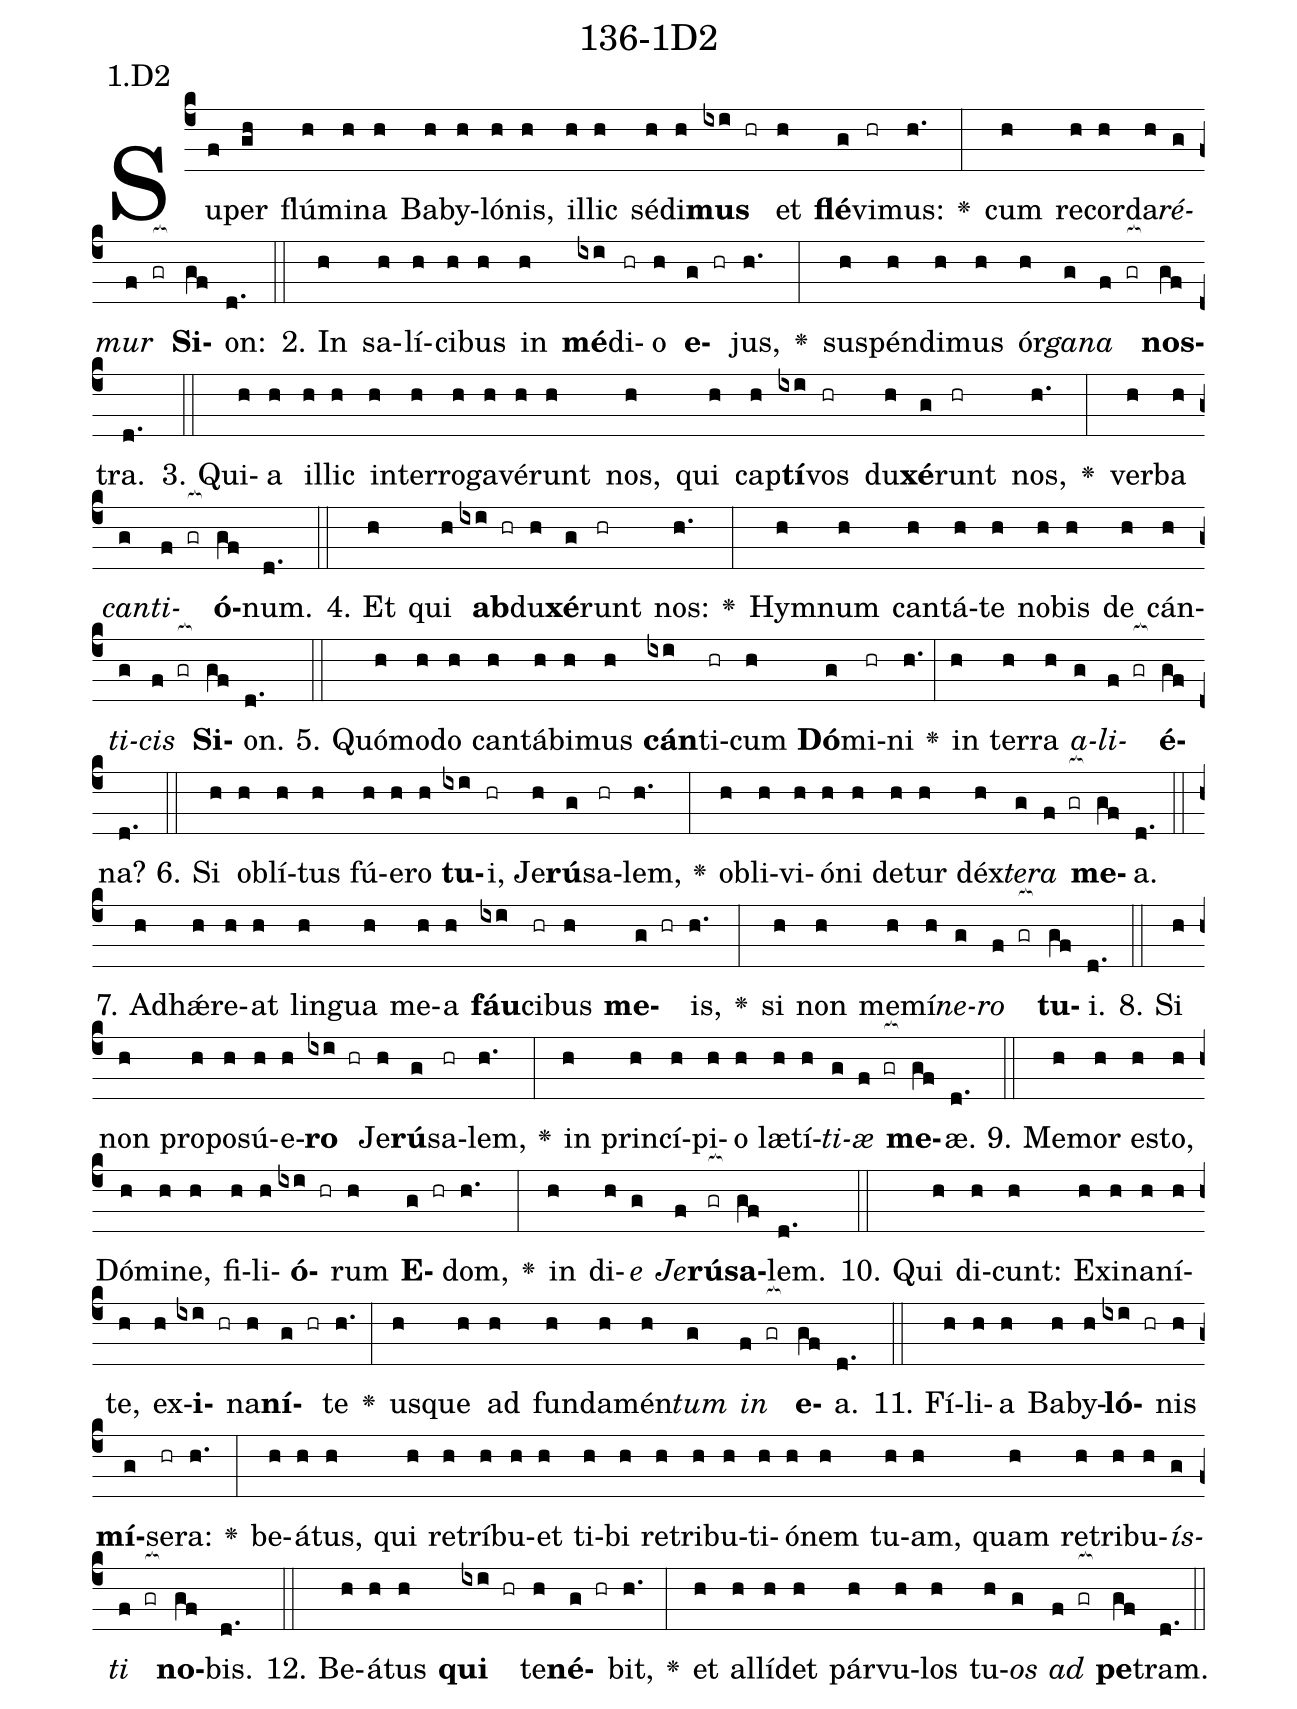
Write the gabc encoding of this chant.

name: 136-1D2;
annotation: 1.D2;
%%
(c4)Su(f)per(gh) flú(h)mi(h)na(h) Ba(h)by(h)ló(h)nis,(h) il(h)lic(h) sé(h)di(h)<b>mus</b>(ixi hr) et(h) <b>flé</b>(g)vi(hr)mus:(h.) <v>\greheightstar</v>(:) cum(h) re(h)cor(h)da(h)<i>ré</i>(g)<i>mur</i>(f gr[ocb:1{]) <b>Si</b>(gf[ocb:0}])on:(d.) (::)
2. In(h) sa(h)lí(h)ci(h)bus(h) in(h) <b>mé</b>(ixi)di(hr)o(h) <b>e</b>(g hr)jus,(h.) <v>\greheightstar</v>(:) sus(h)pén(h)di(h)mus(h) ór(h)<i>ga</i>(g)<i>na</i>(f gr[ocb:1{]) <b>nos</b>(gf[ocb:0}])tra.(d.) (::)
3. Qui(h)a(h) il(h)lic(h) in(h)ter(h)ro(h)ga(h)vé(h)runt(h) nos,(h) qui(h) cap(h)<b>tí</b>(ixi)vos(hr) du(h)<b>xé</b>(g)runt(hr) nos,(h.) <v>\greheightstar</v>(:) ver(h)ba(h) <i>can</i>(g)<i>ti</i>(f gr[ocb:1{])<b>ó</b>(gf[ocb:0}])num.(d.) (::)
4. Et(h) qui(h) <b>ab</b>(ixi hr)du(h)<b>xé</b>(g)runt(hr) nos:(h.) <v>\greheightstar</v>(:) Hym(h)num(h) can(h)tá(h)te(h) no(h)bis(h) de(h) cán(h)<i>ti</i>(g)<i>cis</i>(f gr[ocb:1{]) <b>Si</b>(gf[ocb:0}])on.(d.) (::)
5. Quó(h)mo(h)do(h) can(h)tá(h)bi(h)mus(h) <b>cán</b>(ixi)ti(hr)cum(h) <b>Dó</b>(g)mi(hr)ni(h.) <v>\greheightstar</v>(:) in(h) ter(h)ra(h) <i>a</i>(g)<i>li</i>(f gr[ocb:1{])<b>é</b>(gf[ocb:0}])na?(d.) (::)
6. Si(h) ob(h)lí(h)tus(h) fú(h)e(h)ro(h) <b>tu</b>(ixi)i,(hr) Je(h)<b>rú</b>(g)sa(hr)lem,(h.) <v>\greheightstar</v>(:) ob(h)li(h)vi(h)ó(h)ni(h) de(h)tur(h) déx(h)<i>te</i>(g)<i>ra</i>(f gr[ocb:1{]) <b>me</b>(gf[ocb:0}])a.(d.) (::)
7. Ad(h)hǽ(h)re(h)at(h) lin(h)gua(h) me(h)a(h) <b>fáu</b>(ixi)ci(hr)bus(h) <b>me</b>(g hr)is,(h.) <v>\greheightstar</v>(:) si(h) non(h) me(h)mí(h)<i>ne</i>(g)<i>ro</i>(f gr[ocb:1{]) <b>tu</b>(gf[ocb:0}])i.(d.) (::)
8. Si(h) non(h) pro(h)po(h)sú(h)e(h)<b>ro</b>(ixi hr) Je(h)<b>rú</b>(g)sa(hr)lem,(h.) <v>\greheightstar</v>(:) in(h) prin(h)cí(h)pi(h)o(h) læ(h)tí(h)<i>ti</i>(g)<i>æ</i>(f gr[ocb:1{]) <b>me</b>(gf[ocb:0}])æ.(d.) (::)
9. Me(h)mor(h) es(h)to,(h) Dó(h)mi(h)ne,(h) fi(h)li(h)<b>ó</b>(ixi hr)rum(h) <b>E</b>(g hr)dom,(h.) <v>\greheightstar</v>(:) in(h) di(h)<i>e</i>(g) <i>Je</i>(f)<b>rú</b>(gr[ocb:1{])<b>sa</b>(gf[ocb:0}])lem.(d.) (::)
10. Qui(h) di(h)cunt:(h) Ex(h)i(h)na(h)ní(h)te,(h) ex(h)<b>i</b>(ixi hr)na(h)<b>ní</b>(g hr)te(h.) <v>\greheightstar</v>(:) us(h)que(h) ad(h) fun(h)da(h)mén(h)<i>tum</i>(g) <i>in</i>(f gr[ocb:1{]) <b>e</b>(gf[ocb:0}])a.(d.) (::)
11. Fí(h)li(h)a(h) Ba(h)by(h)<b>ló</b>(ixi hr)nis(h) <b>mí</b>(g)se(hr)ra:(h.) <v>\greheightstar</v>(:) be(h)á(h)tus,(h) qui(h) re(h)trí(h)bu(h)et(h) ti(h)bi(h) re(h)tri(h)bu(h)ti(h)ó(h)nem(h) tu(h)am,(h) quam(h) re(h)tri(h)bu(h)<i>ís</i>(g)<i>ti</i>(f gr[ocb:1{]) <b>no</b>(gf[ocb:0}])bis.(d.) (::)
12. Be(h)á(h)tus(h) <b>qui</b>(ixi hr) te(h)<b>né</b>(g hr)bit,(h.) <v>\greheightstar</v>(:) et(h) al(h)lí(h)det(h) pár(h)vu(h)los(h) tu(h)<i>os</i>(g) <i>ad</i>(f gr[ocb:1{]) <b>pe</b>(gf[ocb:0}])tram.(d.) (::)
